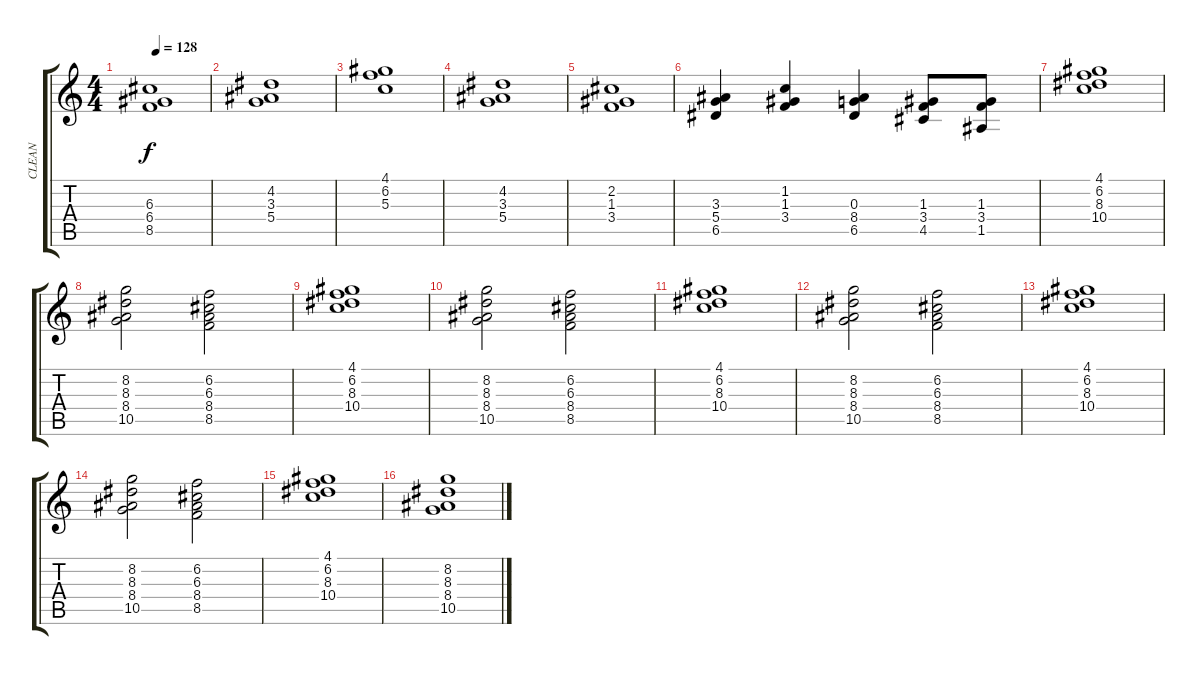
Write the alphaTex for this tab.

\track ("CLEAN" "CLEAN") {instrument electricguitarclean}
\staff {score tabs}
\tuning (E4 B3 G3 D3 A2 E2) {hide}
\ts (4 4)
\tempo 128
\clef g2
\ks c
(6.3 6.4 8.5).1{dy f} |
(4.2 3.3 5.4).1 |
(4.1 6.2 5.3).1 |
(4.2 3.3 5.4).1 |
(2.2 1.3 3.4).1 |
(3.3 5.4 6.5).4 (1.2 1.3 3.4).4 (0.3 8.4 6.5).4 (1.3 3.4 4.5).8 (1.3 3.4 1.5).8 |
(4.1 6.2 8.3 10.4).1 |
(8.2 8.3 8.4 10.5).2 (6.2 6.3 8.4 8.5).2 |
(4.1 6.2 8.3 10.4).1 |
(8.2 8.3 8.4 10.5).2 (6.2 6.3 8.4 8.5).2 |
(4.1 6.2 8.3 10.4).1 |
(8.2 8.3 8.4 10.5).2 (6.2 6.3 8.4 8.5).2 |
(4.1 6.2 8.3 10.4).1 |
(8.2 8.3 8.4 10.5).2 (6.2 6.3 8.4 8.5).2 |
(4.1 6.2 8.3 10.4).1 |
(8.2 8.3 8.4 10.5).1
